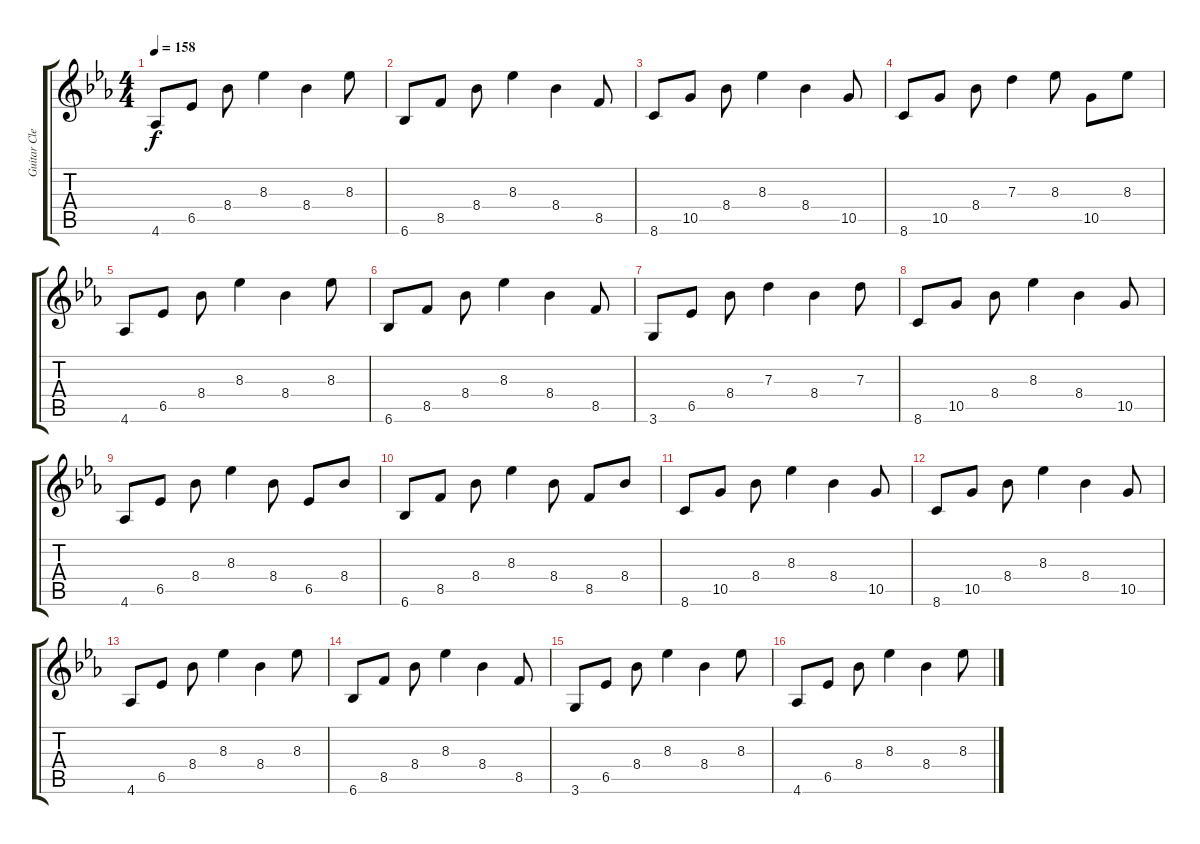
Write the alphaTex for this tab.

\track ("Guitar Clean" "Guitar Cle") {instrument electricguitarclean}
\staff {score tabs}
\tuning (E4 B3 G3 D3 A2 E2) {hide}
\ts (4 4)
\tempo 158
\clef g2
\ks eb
4.6.8{dy f} 6.5.8 8.4.8 8.3.4 8.4.4 8.3.8 |
6.6.8 8.5.8 8.4.8 8.3.4 8.4.4 8.5.8 |
8.6.8 10.5.8 8.4.8 8.3.4 8.4.4 10.5.8 |
8.6.8 10.5.8 8.4.8 7.3.4 8.3.8 10.5.8 8.3.8 |
4.6.8 6.5.8 8.4.8 8.3.4 8.4.4 8.3.8 |
6.6.8 8.5.8 8.4.8 8.3.4 8.4.4 8.5.8 |
3.6.8 6.5.8 8.4.8 7.3.4 8.4.4 7.3.8 |
8.6.8 10.5.8 8.4.8 8.3.4 8.4.4 10.5.8 |
4.6.8 6.5.8 8.4.8 8.3.4 8.4.8 6.5.8 8.4.8 |
6.6.8 8.5.8 8.4.8 8.3.4 8.4.8 8.5.8 8.4.8 |
8.6.8 10.5.8 8.4.8 8.3.4 8.4.4 10.5.8 |
8.6.8 10.5.8 8.4.8 8.3.4 8.4.4 10.5.8 |
4.6.8 6.5.8 8.4.8 8.3.4 8.4.4 8.3.8 |
6.6.8 8.5.8 8.4.8 8.3.4 8.4.4 8.5.8 |
3.6.8 6.5.8 8.4.8 8.3.4 8.4.4 8.3.8 |
4.6.8 6.5.8 8.4.8 8.3.4 8.4.4 8.3.8
